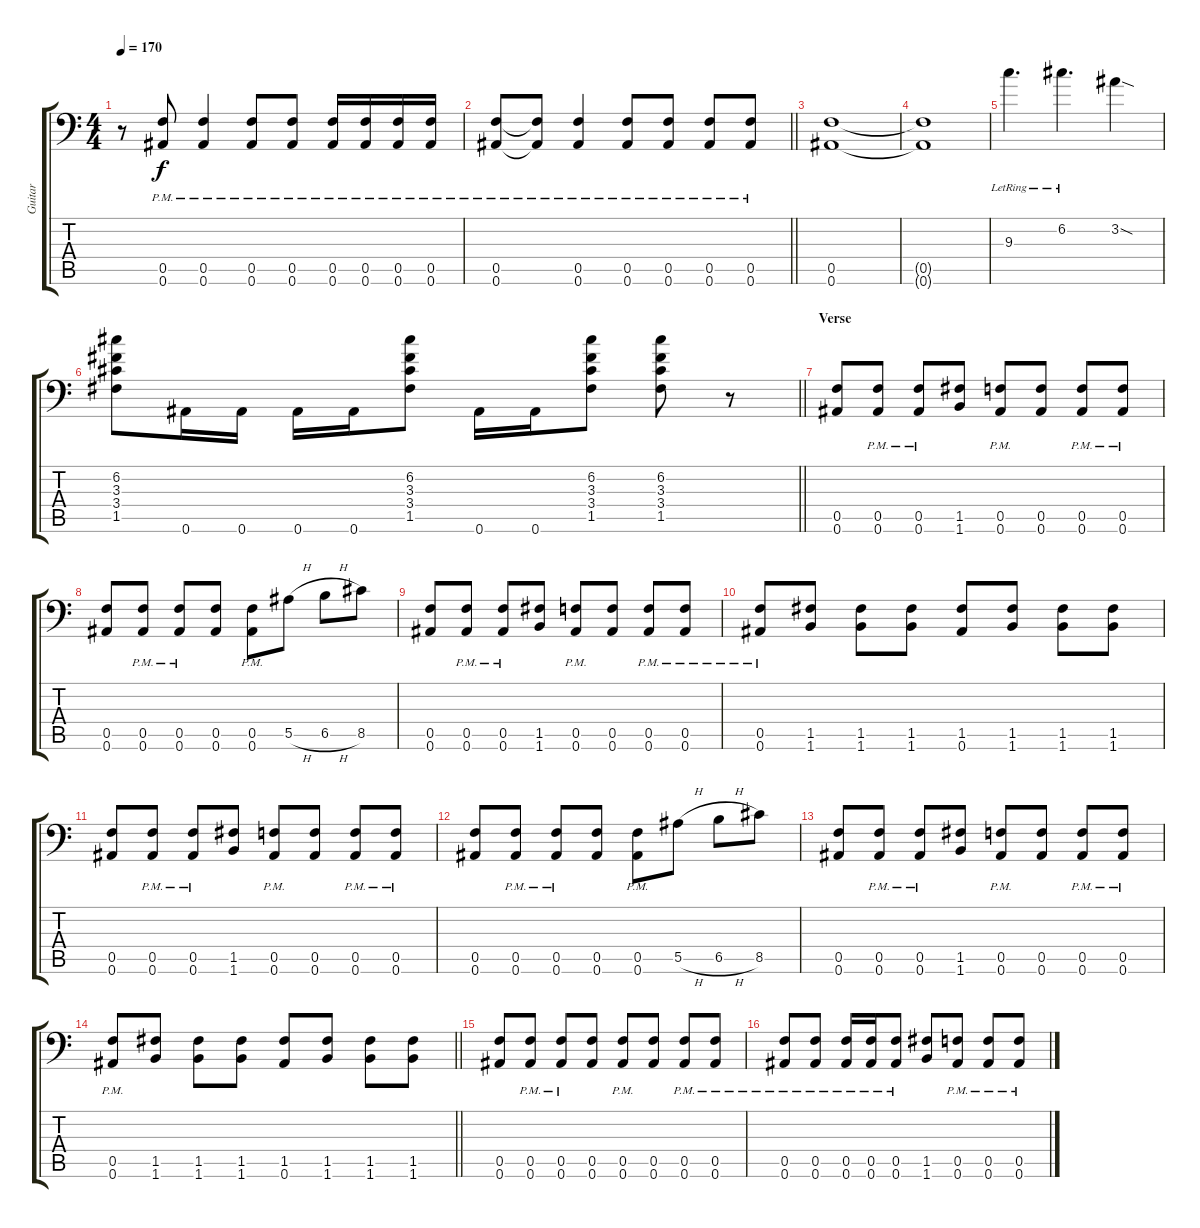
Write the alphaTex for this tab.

\track ("Guitar" "Guitar") {instrument distortionguitar}
\staff {score tabs}
\tuning (C4 G3 Eb3 Bb2 F2 Bb1) {hide}
\ts (4 4)
\tempo 170
\clef f4
\ks c
r.8{dy f} (0.5{pm} 0.6{pm}).8 (0.5{pm} 0.6{pm}).4 (0.5{pm} 0.6{pm}).8 (0.5{pm} 0.6{pm}).8 (0.5{pm} 0.6{pm}).16 (0.5{pm} 0.6{pm}).16 (0.5{pm} 0.6{pm}).16 (0.5{pm} 0.6{pm}).16 |
\barLineRight lightlight
(0.5{pm} 0.6{pm}).8 (0.5{pm t} 0.6{pm t}).8 (0.5{pm} 0.6{pm}).4 (0.5{pm} 0.6{pm}).8 (0.5{pm} 0.6{pm}).8 (0.5{pm} 0.6{pm}).8 (0.5{pm} 0.6{pm}).8 |
\section ("" "")
(0.5 0.6).1 |
(0.5{t} 0.6{t}).1 |
9.3{lr}.4{d} 6.2{lr}.4{d} 3.2{sod}.4 |
\barLineRight lightlight
(6.2 3.3 3.4 1.5).8 0.6.16 0.6.16 0.6.16 0.6.16 (6.2 3.3 3.4 1.5).8 0.6.16 0.6.16 (6.2 3.3 3.4 1.5).8 (6.2 3.3 3.4 1.5).8 r.8 |
\section ("" "Verse")
(0.5 0.6).8 (0.5{pm} 0.6{pm}).8 (0.5{pm} 0.6{pm}).8 (1.5 1.6).8 (0.5{pm} 0.6{pm}).8 (0.5 0.6).8 (0.5{pm} 0.6{pm}).8 (0.5{pm} 0.6{pm}).8 |
(0.5 0.6).8 (0.5{pm} 0.6{pm}).8 (0.5{pm} 0.6{pm}).8 (0.5 0.6).8 (0.5{pm} 0.6{pm}).8 5.5{h}.8 6.5{h}.8 8.5.8 |
(0.5 0.6).8 (0.5{pm} 0.6{pm}).8 (0.5{pm} 0.6{pm}).8 (1.5 1.6).8 (0.5{pm} 0.6{pm}).8 (0.5 0.6).8 (0.5{pm} 0.6{pm}).8 (0.5{pm} 0.6{pm}).8 |
(0.5{pm} 0.6{pm}).8 (1.5 1.6).8 (1.5 1.6).8 (1.5 1.6).8 (1.5 0.6).8 (1.5 1.6).8 (1.5 1.6).8 (1.5 1.6).8 |
(0.5 0.6).8 (0.5{pm} 0.6{pm}).8 (0.5{pm} 0.6{pm}).8 (1.5 1.6).8 (0.5{pm} 0.6{pm}).8 (0.5 0.6).8 (0.5{pm} 0.6{pm}).8 (0.5{pm} 0.6{pm}).8 |
(0.5 0.6).8 (0.5{pm} 0.6{pm}).8 (0.5{pm} 0.6{pm}).8 (0.5 0.6).8 (0.5{pm} 0.6{pm}).8 5.5{h}.8 6.5{h}.8 8.5.8 |
(0.5 0.6).8 (0.5{pm} 0.6{pm}).8 (0.5{pm} 0.6{pm}).8 (1.5 1.6).8 (0.5{pm} 0.6{pm}).8 (0.5 0.6).8 (0.5{pm} 0.6{pm}).8 (0.5{pm} 0.6{pm}).8 |
\barLineRight lightlight
(0.5{pm} 0.6{pm}).8 (1.5 1.6).8 (1.5 1.6).8 (1.5 1.6).8 (1.5 0.6).8 (1.5 1.6).8 (1.5 1.6).8 (1.5 1.6).8 |
\section ("" "")
(0.5 0.6).8 (0.5{pm} 0.6{pm}).8 (0.5{pm} 0.6{pm}).8 (0.5 0.6).8 (0.5{pm} 0.6{pm}).8 (0.5 0.6).8 (0.5{pm} 0.6{pm}).8 (0.5{pm} 0.6{pm}).8 |
(0.5{pm} 0.6{pm}).8 (0.5{pm} 0.6{pm}).8 (0.5{pm} 0.6{pm}).16 (0.5{pm} 0.6{pm}).16 (0.5{pm} 0.6{pm}).8 (1.5 1.6).8 (0.5{pm} 0.6{pm}).8 (0.5{pm} 0.6{pm}).8 (0.5{pm} 0.6{pm}).8
